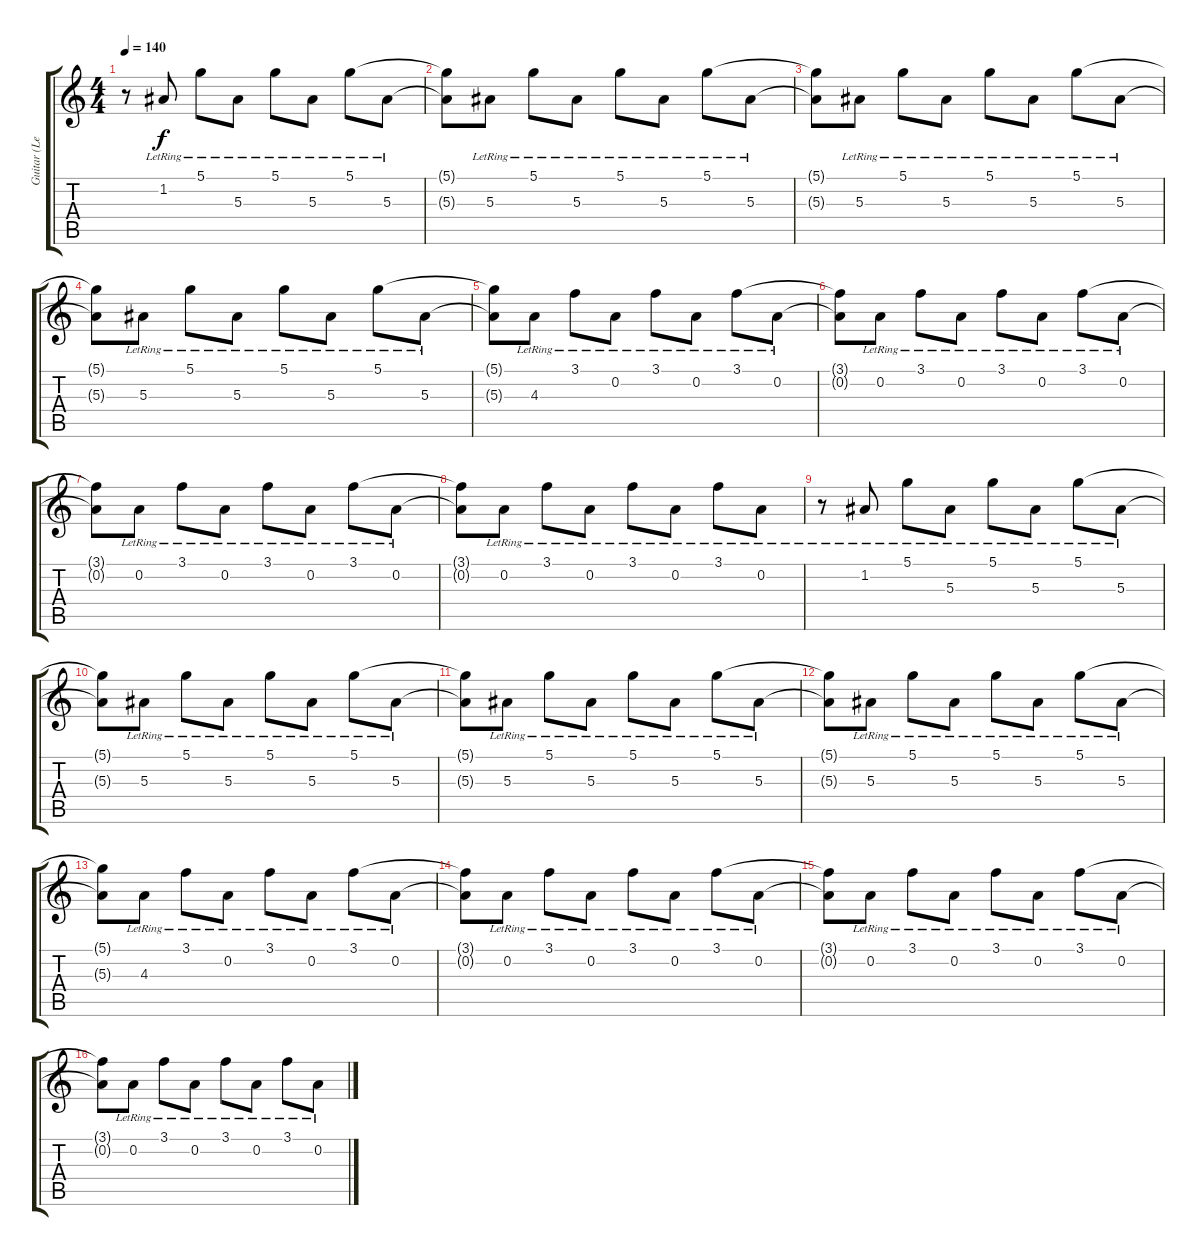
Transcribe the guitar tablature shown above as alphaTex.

\track ("Guitar (Lead) Drop C" "Guitar (Le") {mute instrument acousticguitarsteel}
\staff {score tabs}
\tuning (D4 A3 F3 C3 G2 C2) {hide}
\ts (4 4)
\tempo 140
\clef g2
\ks c
r.8{dy f} 1.2{lr}.8 5.1{lr}.8 5.3{lr}.8 5.1{lr}.8 5.3{lr}.8 5.1{lr}.8 5.3{lr}.8 |
(5.1{t} 5.3{t}).8 5.3{lr}.8 5.1{lr}.8 5.3{lr}.8 5.1{lr}.8 5.3{lr}.8 5.1{lr}.8 5.3{lr}.8 |
(5.1{t} 5.3{t}).8 5.3{lr}.8 5.1{lr}.8 5.3{lr}.8 5.1{lr}.8 5.3{lr}.8 5.1{lr}.8 5.3{lr}.8 |
(5.1{t} 5.3{t}).8 5.3{lr}.8 5.1{lr}.8 5.3{lr}.8 5.1{lr}.8 5.3{lr}.8 5.1{lr}.8 5.3{lr}.8 |
(5.1{t} 5.3{t}).8 4.3{lr}.8 3.1{lr}.8 0.2{lr}.8 3.1{lr}.8 0.2{lr}.8 3.1{lr}.8 0.2{lr}.8 |
(3.1{t} 0.2{t}).8 0.2{lr}.8 3.1{lr}.8 0.2{lr}.8 3.1{lr}.8 0.2{lr}.8 3.1{lr}.8 0.2{lr}.8 |
(3.1{t} 0.2{t}).8 0.2{lr}.8 3.1{lr}.8 0.2{lr}.8 3.1{lr}.8 0.2{lr}.8 3.1{lr}.8 0.2{lr}.8 |
(3.1{t} 0.2{t}).8 0.2{lr}.8 3.1{lr}.8 0.2{lr}.8 3.1{lr}.8 0.2{lr}.8 3.1{lr}.8 0.2{lr}.8 |
r.8 1.2{lr}.8 5.1{lr}.8 5.3{lr}.8 5.1{lr}.8 5.3{lr}.8 5.1{lr}.8 5.3{lr}.8 |
(5.1{t} 5.3{t}).8 5.3{lr}.8 5.1{lr}.8 5.3{lr}.8 5.1{lr}.8 5.3{lr}.8 5.1{lr}.8 5.3{lr}.8 |
(5.1{t} 5.3{t}).8 5.3{lr}.8 5.1{lr}.8 5.3{lr}.8 5.1{lr}.8 5.3{lr}.8 5.1{lr}.8 5.3{lr}.8 |
(5.1{t} 5.3{t}).8 5.3{lr}.8 5.1{lr}.8 5.3{lr}.8 5.1{lr}.8 5.3{lr}.8 5.1{lr}.8 5.3{lr}.8 |
(5.1{t} 5.3{t}).8 4.3{lr}.8 3.1{lr}.8 0.2{lr}.8 3.1{lr}.8 0.2{lr}.8 3.1{lr}.8 0.2{lr}.8 |
(3.1{t} 0.2{t}).8 0.2{lr}.8 3.1{lr}.8 0.2{lr}.8 3.1{lr}.8 0.2{lr}.8 3.1{lr}.8 0.2{lr}.8 |
(3.1{t} 0.2{t}).8 0.2{lr}.8 3.1{lr}.8 0.2{lr}.8 3.1{lr}.8 0.2{lr}.8 3.1{lr}.8 0.2{lr}.8 |
(3.1{t} 0.2{t}).8 0.2{lr}.8 3.1{lr}.8 0.2{lr}.8 3.1{lr}.8 0.2{lr}.8 3.1{lr}.8 0.2{lr}.8
